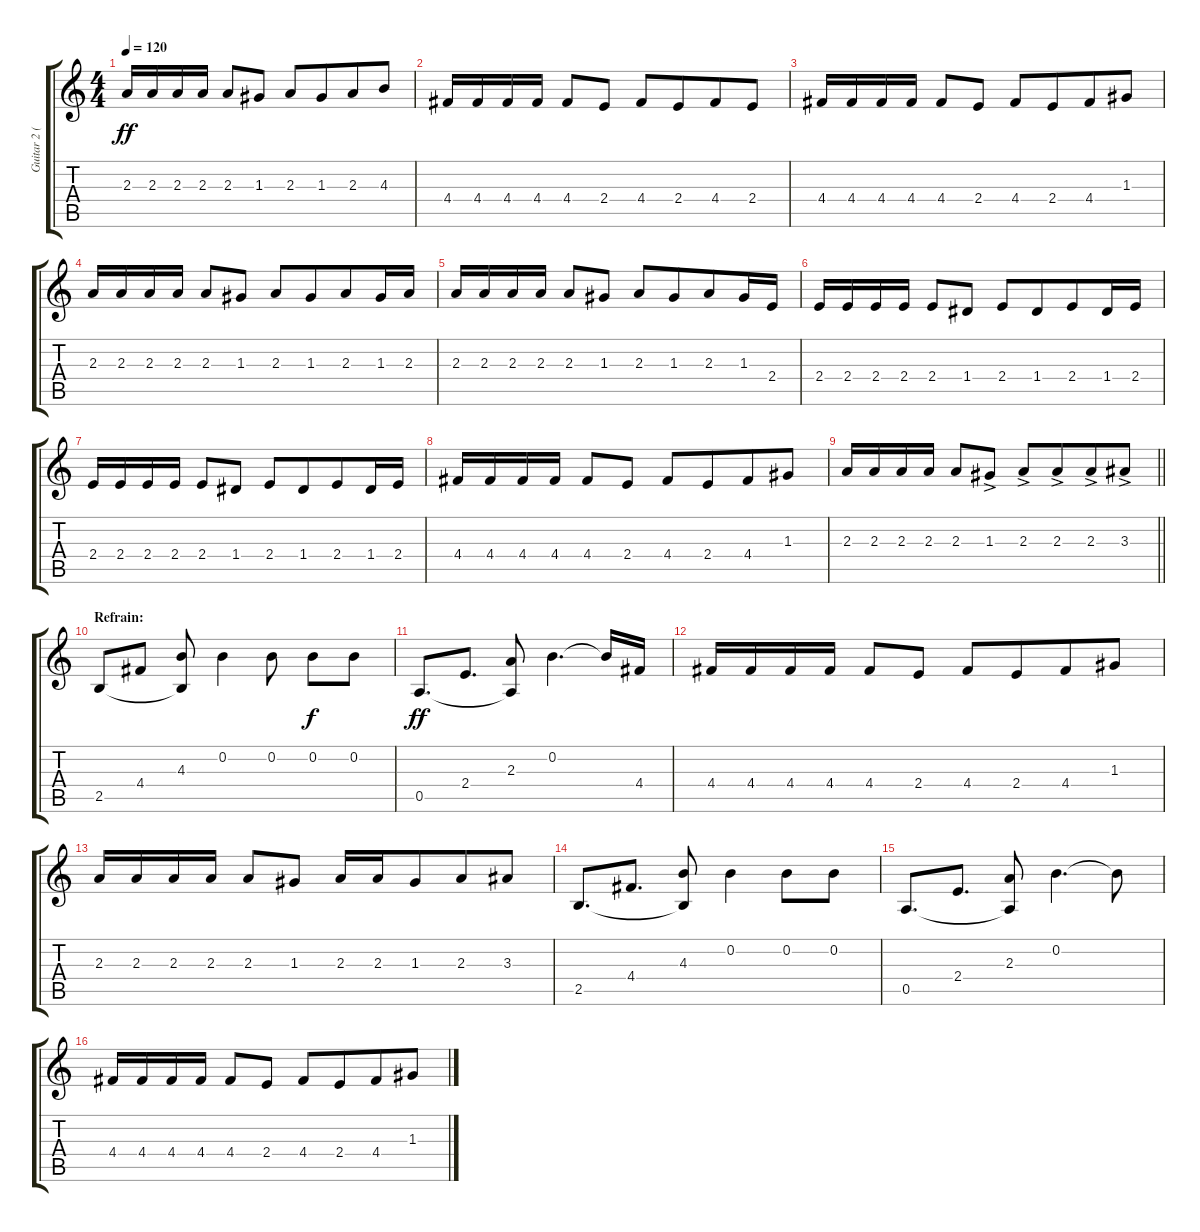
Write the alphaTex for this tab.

\track ("Guitar 2 (Leader)" "Guitar 2 (") {instrument acousticguitarsteel}
\staff {score tabs}
\tuning (E4 B3 G3 D3 A2 E2) {hide}
\ts (4 4)
\tempo 120
\clef g2
\ks c
2.3.16{dy ff} 2.3.16 2.3.16 2.3.16 2.3.8 1.3.8 2.3.8 1.3.8{beam merge} 2.3.8 4.3.8 |
4.4.16 4.4.16 4.4.16 4.4.16 4.4.8 2.4.8 4.4.8 2.4.8{beam merge} 4.4.8 2.4.8 |
4.4.16 4.4.16 4.4.16 4.4.16 4.4.8 2.4.8 4.4.8 2.4.8{beam merge} 4.4.8 1.3.8 |
2.3.16 2.3.16 2.3.16 2.3.16 2.3.8 1.3.8 2.3.8 1.3.8{beam merge} 2.3.8 1.3.16 2.3.16 |
2.3.16 2.3.16 2.3.16 2.3.16 2.3.8 1.3.8 2.3.8 1.3.8{beam merge} 2.3.8 1.3.16 2.4.16 |
2.4.16 2.4.16 2.4.16 2.4.16 2.4.8 1.4.8 2.4.8 1.4.8{beam merge} 2.4.8 1.4.16 2.4.16 |
2.4.16 2.4.16 2.4.16 2.4.16 2.4.8 1.4.8 2.4.8 1.4.8{beam merge} 2.4.8 1.4.16 2.4.16 |
4.4.16 4.4.16 4.4.16 4.4.16 4.4.8 2.4.8 4.4.8 2.4.8{beam merge} 4.4.8 1.3.8 |
\barLineRight lightlight
2.3.16 2.3.16 2.3.16 2.3.16 2.3.8 1.3{ac}.8 2.3{ac}.8 2.3{ac}.8{beam merge} 2.3{ac}.8 3.3{ac}.8 |
\section ("" "Refrain:")
2.5.8 4.4.8 (4.3 2.5{t}).8 0.2.4 0.2.8 0.2.8{dy f} 0.2.8 |
0.5.8{d dy ff} 2.4.8{d} (2.3 0.5{t}).8 0.2.4{d} 0.2{t}.16 4.4.16 |
4.4.16 4.4.16 4.4.16 4.4.16 4.4.8 2.4.8 4.4.8 2.4.8{beam merge} 4.4.8 1.3.8 |
2.3.16 2.3.16 2.3.16 2.3.16 2.3.8 1.3.8 2.3.16 2.3.16 1.3.8{beam merge} 2.3.8 3.3.8 |
2.5.8{d} 4.4.8{d} (4.3 2.5{t}).8 0.2.4 0.2.8 0.2.8 |
0.5.8{d} 2.4.8{d} (2.3 0.5{t}).8 0.2.4{d} 0.2{t}.8 |
4.4.16 4.4.16 4.4.16 4.4.16 4.4.8 2.4.8 4.4.8 2.4.8{beam merge} 4.4.8 1.3.8
